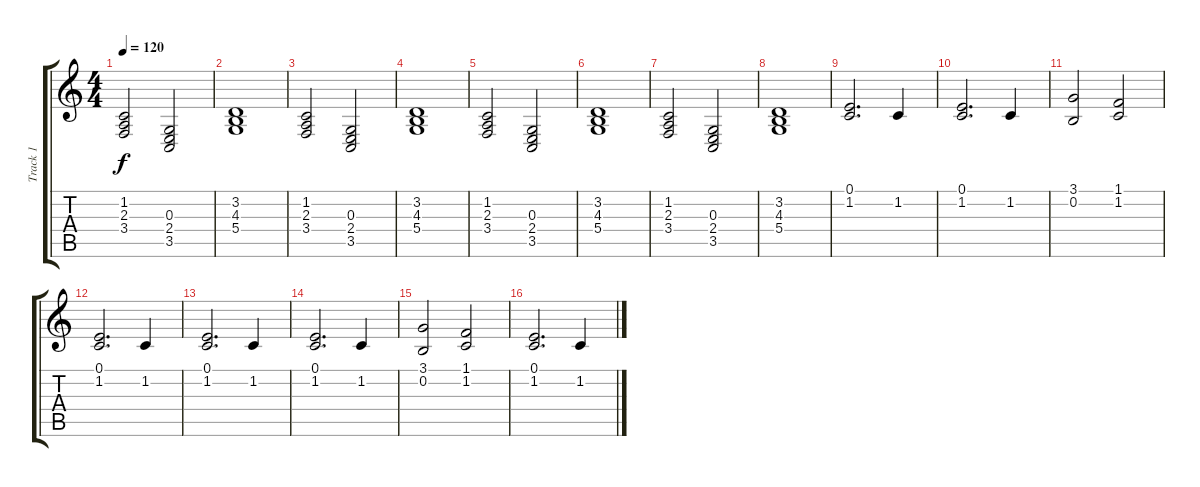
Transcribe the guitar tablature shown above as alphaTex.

\track ("Track 1" "Track 1") {instrument acousticgrandpiano}
\staff {score tabs}
\tuning (E4 B3 G3 D3 A2 E2) {hide}
\ts (4 4)
\tempo 120
\clef g2
\ks c
(1.2 2.3 3.4).2{dy f} (0.3 2.4 3.5).2 |
(3.2 4.3 5.4).1 |
(1.2 2.3 3.4).2 (0.3 2.4 3.5).2 |
(3.2 4.3 5.4).1 |
(1.2 2.3 3.4).2 (0.3 2.4 3.5).2 |
(3.2 4.3 5.4).1 |
(1.2 2.3 3.4).2 (0.3 2.4 3.5).2 |
(3.2 4.3 5.4).1 |
(0.1 1.2).2{d} 1.2.4 |
(0.1 1.2).2{d} 1.2.4 |
(3.1 0.2).2 (1.1 1.2).2 |
(0.1 1.2).2{d} 1.2.4 |
(0.1 1.2).2{d} 1.2.4 |
(0.1 1.2).2{d} 1.2.4 |
(3.1 0.2).2 (1.1 1.2).2 |
(0.1 1.2).2{d} 1.2.4
